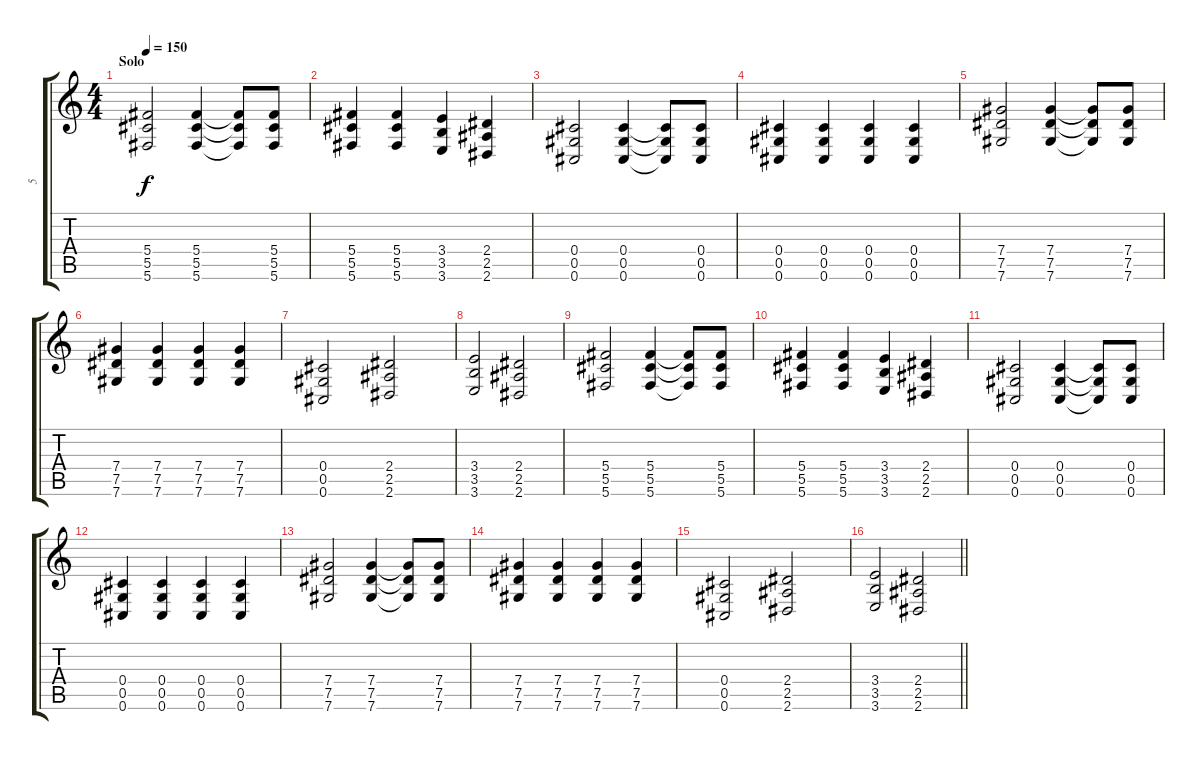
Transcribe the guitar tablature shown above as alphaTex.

\track ("5" "5") {instrument overdrivenguitar}
\staff {score tabs}
\tuning (Eb4 Bb3 Gb3 Db3 Ab2 Db2) {hide}
\ts (4 4)
\section ("" "Solo")
\tempo 150
\clef g2
\ks c
(5.4 5.5 5.6).2{dy f} (5.4 5.5 5.6).4 (5.4{t} 5.5{t} 5.6{t}).8 (5.4 5.5 5.6).8 |
(5.4 5.5 5.6).4 (5.4 5.5 5.6).4 (3.4 3.5 3.6).4 (2.4 2.5 2.6).4 |
(0.4 0.5 0.6).2 (0.4 0.5 0.6).4 (0.4{t} 0.5{t} 0.6{t}).8 (0.4 0.5 0.6).8 |
(0.4 0.5 0.6).4 (0.4 0.5 0.6).4 (0.4 0.5 0.6).4 (0.4 0.5 0.6).4 |
(7.4 7.5 7.6).2 (7.4 7.5 7.6).4 (7.4{t} 7.5{t} 7.6{t}).8 (7.4 7.5 7.6).8 |
(7.4 7.5 7.6).4 (7.4 7.5 7.6).4 (7.4 7.5 7.6).4 (7.4 7.5 7.6).4 |
(0.4 0.5 0.6).2 (2.4 2.5 2.6).2 |
(3.4 3.5 3.6).2 (2.4 2.5 2.6).2 |
(5.4 5.5 5.6).2 (5.4 5.5 5.6).4 (5.4{t} 5.5{t} 5.6{t}).8 (5.4 5.5 5.6).8 |
(5.4 5.5 5.6).4 (5.4 5.5 5.6).4 (3.4 3.5 3.6).4 (2.4 2.5 2.6).4 |
(0.4 0.5 0.6).2 (0.4 0.5 0.6).4 (0.4{t} 0.5{t} 0.6{t}).8 (0.4 0.5 0.6).8 |
(0.4 0.5 0.6).4 (0.4 0.5 0.6).4 (0.4 0.5 0.6).4 (0.4 0.5 0.6).4 |
(7.4 7.5 7.6).2 (7.4 7.5 7.6).4 (7.4{t} 7.5{t} 7.6{t}).8 (7.4 7.5 7.6).8 |
(7.4 7.5 7.6).4 (7.4 7.5 7.6).4 (7.4 7.5 7.6).4 (7.4 7.5 7.6).4 |
(0.4 0.5 0.6).2 (2.4 2.5 2.6).2 |
\barLineRight lightlight
(3.4 3.5 3.6).2 (2.4 2.5 2.6).2
